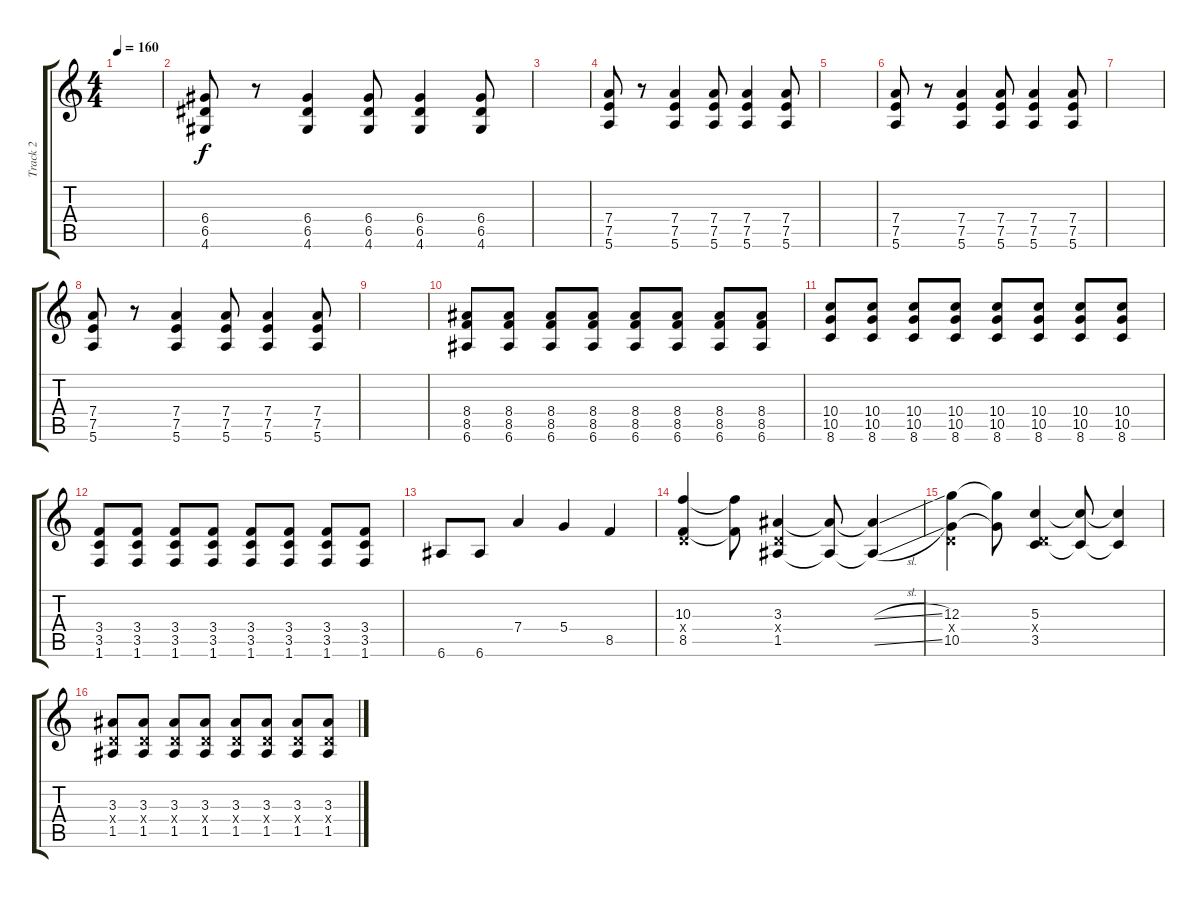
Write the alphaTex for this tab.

\track ("Track 2" "Track 2") {instrument overdrivenguitar}
\staff {score tabs}
\tuning (E4 B3 G3 D3 A2 E2) {hide}
\ts (4 4)
\tempo 160
\clef g2
\ks c
|
(6.4 6.5 4.6).8 r.8 (6.4 6.5 4.6).4 (6.4 6.5 4.6).8 (6.4 6.5 4.6).4 (6.4 6.5 4.6).8 |
|
(7.4 7.5 5.6).8 r.8 (7.4 7.5 5.6).4 (7.4 7.5 5.6).8 (7.4 7.5 5.6).4 (7.4 7.5 5.6).8 |
|
(7.4 7.5 5.6).8 r.8 (7.4 7.5 5.6).4 (7.4 7.5 5.6).8 (7.4 7.5 5.6).4 (7.4 7.5 5.6).8 |
|
(7.4 7.5 5.6).8 r.8 (7.4 7.5 5.6).4 (7.4 7.5 5.6).8 (7.4 7.5 5.6).4 (7.4 7.5 5.6).8 |
|
(8.4 8.5 6.6).8 (8.4 8.5 6.6).8 (8.4 8.5 6.6).8 (8.4 8.5 6.6).8 (8.4 8.5 6.6).8 (8.4 8.5 6.6).8 (8.4 8.5 6.6).8 (8.4 8.5 6.6).8 |
(10.4 10.5 8.6).8 (10.4 10.5 8.6).8 (10.4 10.5 8.6).8 (10.4 10.5 8.6).8 (10.4 10.5 8.6).8 (10.4 10.5 8.6).8 (10.4 10.5 8.6).8 (10.4 10.5 8.6).8 |
(3.4 3.5 1.6).8 (3.4 3.5 1.6).8 (3.4 3.5 1.6).8 (3.4 3.5 1.6).8 (3.4 3.5 1.6).8 (3.4 3.5 1.6).8 (3.4 3.5 1.6).8 (3.4 3.5 1.6).8 |
6.6.8{volume 13} 6.6.8 7.4.4 5.4.4 8.5.4 |
(10.3 0.4{x} 8.5).4 (10.3{t} 8.5{t}).8 (3.3 0.4{x} 1.5).4 (3.3{t} 1.5{t}).8 (3.3{sl t} 1.5{sl t}).4 |
(12.3 0.4{x} 10.5).4 (12.3{t} 10.5{t}).8 (5.3 0.4{x} 3.5).4 (5.3{t} 3.5{t}).8 (5.3{t} 3.5{t}).4 |
(3.3 0.4{x} 1.5).8 (3.3 0.4{x} 1.5).8 (3.3 0.4{x} 1.5).8 (3.3 0.4{x} 1.5).8 (3.3 0.4{x} 1.5).8 (3.3 0.4{x} 1.5).8 (3.3 0.4{x} 1.5).8 (3.3 0.4{x} 1.5).8
